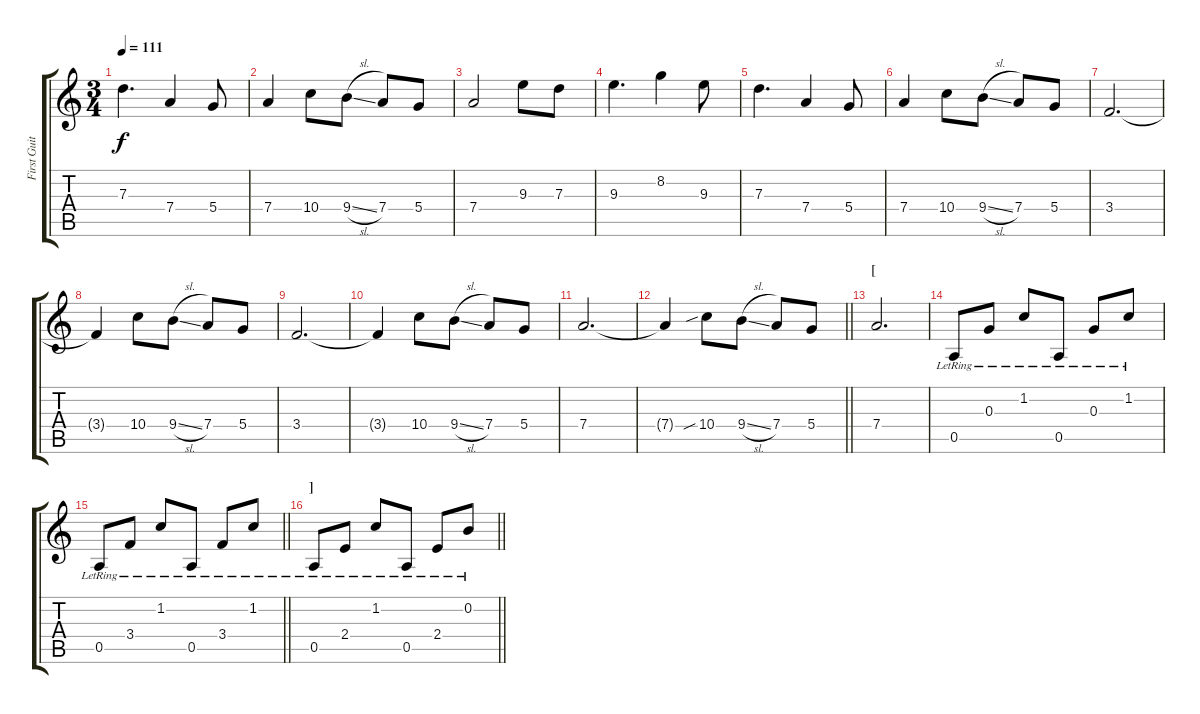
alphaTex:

\track ("First Guitar" "First Guit") {instrument acousticguitarsteel}
\staff {score tabs}
\tuning (E4 B3 G3 D3 A2 E2) {hide}
\ts (3 4)
\tempo 111
\clef g2
\ks c
7.3.4{d dy f} 7.4.4 5.4.8 |
7.4.4 10.4.8 9.4{sl}.8 7.4.8 5.4.8 |
7.4.2 9.3.8 7.3.8 |
9.3.4{d} 8.2.4 9.3.8 |
7.3.4{d} 7.4.4 5.4.8 |
7.4.4 10.4.8 9.4{sl}.8 7.4.8 5.4.8 |
3.4.2{d} |
3.4{t}.4 10.4.8 9.4{sl}.8 7.4.8 5.4.8 |
3.4.2{d} |
3.4{t}.4 10.4.8 9.4{sl}.8 7.4.8 5.4.8 |
7.4.2{d} |
\barLineRight lightlight
7.4{t}.4 10.4{sib}.8 9.4{sl}.8 7.4.8 5.4.8 |
\section ("" "[")
7.4.2{d} |
0.5{lr}.8{instrument acousticguitarsteel} 0.3{lr}.8 1.2{lr}.8 0.5{lr}.8 0.3{lr}.8 1.2{lr}.8 |
\barLineRight lightlight
0.5{lr}.8 3.4{lr}.8 1.2{lr}.8 0.5{lr}.8 3.4{lr}.8 1.2{lr}.8 |
\section ("" "]")
\barLineRight lightlight
0.5{lr}.8 2.4{lr}.8 1.2{lr}.8 0.5{lr}.8 2.4{lr}.8 0.2{lr}.8
